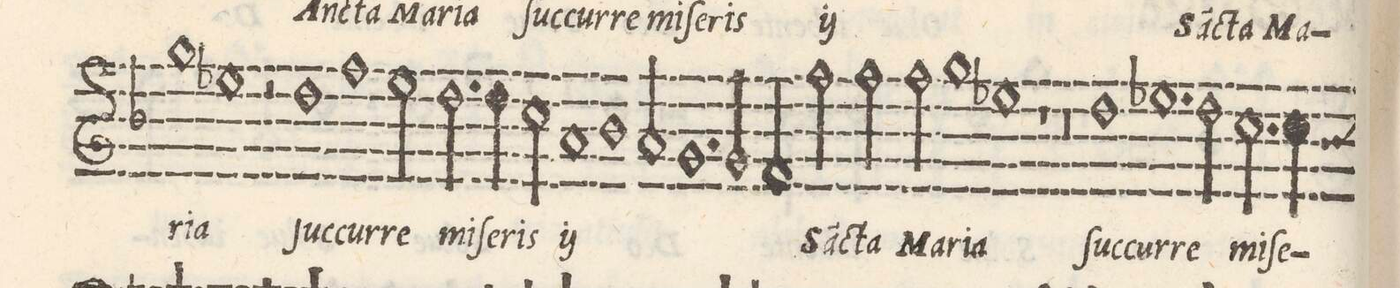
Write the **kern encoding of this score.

**kern	**text
*I"CANTVS	*
*clefG2	*
*k[b-]	*
*met(C|)	*
*M2/1	*
1gg	-ri-
1ee-X	-a
=12-	=12-
2r	.
1dd	ſuc-
1ff\	-cur-
=13-	=13-
2eeny\	-re
2.dd\	mi-
4dd\	-ſe-
=14-	=14-
2cc\	-ris
*	*ij
1a	ſuc-
1b-\	-cur-
=15-	=15-
2a/	-re
1.g	mi-
=16-	=16-
2g/	-ſe-
2f/	-ris
*	*Xij
2ff\	Sa(n)-
=17-	=17-
2ff\	-cta
2ff\	Ma-
1gg	-ri-
=18-	=18-
1ee-X	-a
1r	.
=19-	=19-
0r	.
=20-	=20-
1dd	ſuc-
1.ee-X	-cur-
=21-	=21-
2dd\	-re
2.cc\	mi-
4cc\	-ſe-
*custos:b	*
=22-	=22-
*-	*-
